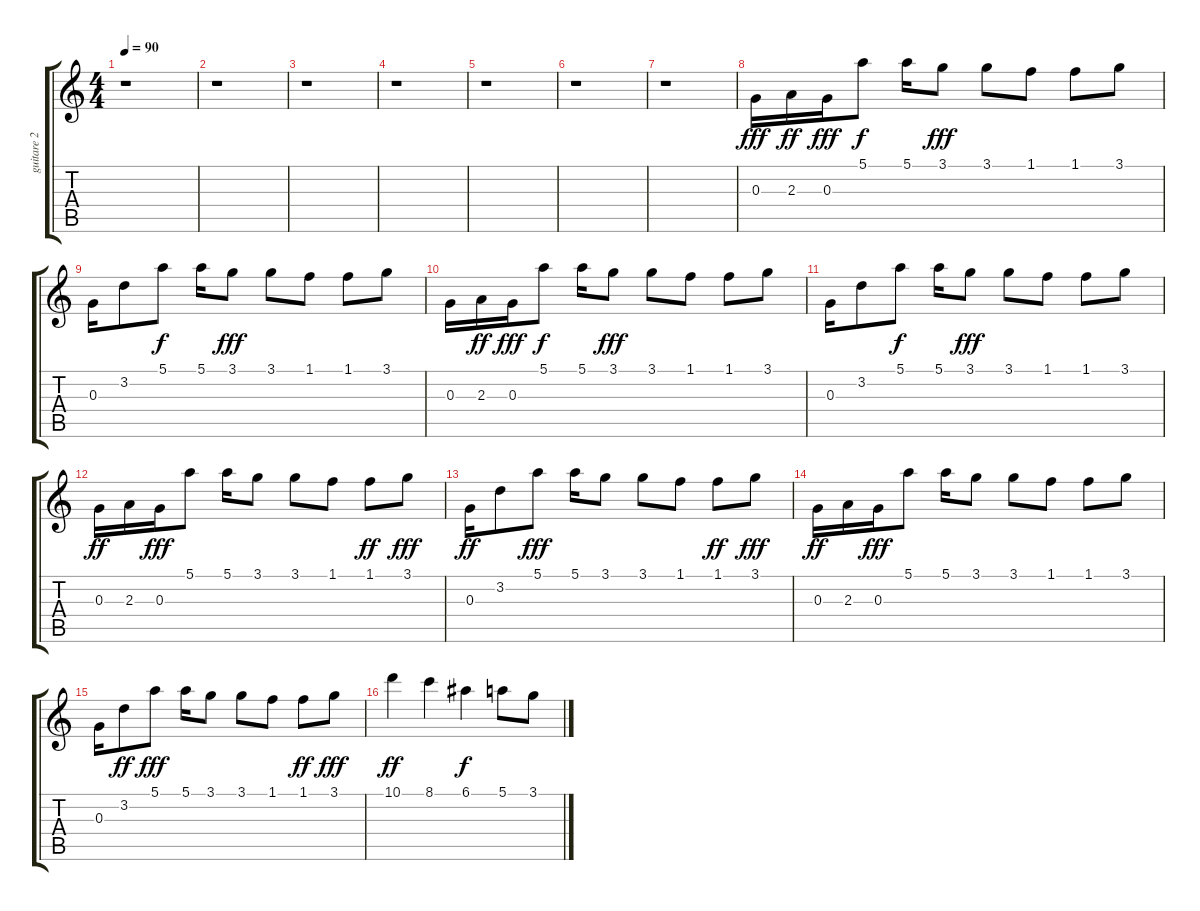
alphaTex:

\track ("guitare 2" "guitare 2") {instrument electricguitarclean}
\staff {score tabs}
\tuning (E4 B3 G3 D3 A2 E2) {hide}
\ts (4 4)
\tempo 90
\clef g2
\ks c
r.1{dy fff} |
r.1 |
r.1 |
r.1 |
r.1 |
r.1 |
r.1 |
0.3.16 2.3.16{dy ff} 0.3.16{dy fff} 5.1.8{dy f} 5.1.16 3.1.8{dy fff} 3.1.8 1.1.8 1.1.8 3.1.8 |
0.3.16 3.2.8 5.1.8{dy f} 5.1.16 3.1.8{dy fff} 3.1.8 1.1.8 1.1.8 3.1.8 |
0.3.16 2.3.16{dy ff} 0.3.16{dy fff} 5.1.8{dy f} 5.1.16 3.1.8{dy fff} 3.1.8 1.1.8 1.1.8 3.1.8 |
0.3.16 3.2.8 5.1.8{dy f} 5.1.16 3.1.8{dy fff} 3.1.8 1.1.8 1.1.8 3.1.8 |
0.3.16{dy ff} 2.3.16 0.3.16{dy fff} 5.1.8 5.1.16 3.1.8 3.1.8 1.1.8 1.1.8{dy ff} 3.1.8{dy fff} |
0.3.16{dy ff} 3.2.8 5.1.8{dy fff} 5.1.16 3.1.8 3.1.8 1.1.8 1.1.8{dy ff} 3.1.8{dy fff} |
0.3.16{dy ff} 2.3.16 0.3.16{dy fff} 5.1.8 5.1.16 3.1.8 3.1.8 1.1.8 1.1.8 3.1.8 |
0.3.16 3.2.8{dy ff} 5.1.8{dy fff} 5.1.16 3.1.8 3.1.8 1.1.8 1.1.8{dy ff} 3.1.8{dy fff} |
10.1.4{dy ff} 8.1.4 6.1.4{dy f} 5.1.8 3.1.8
